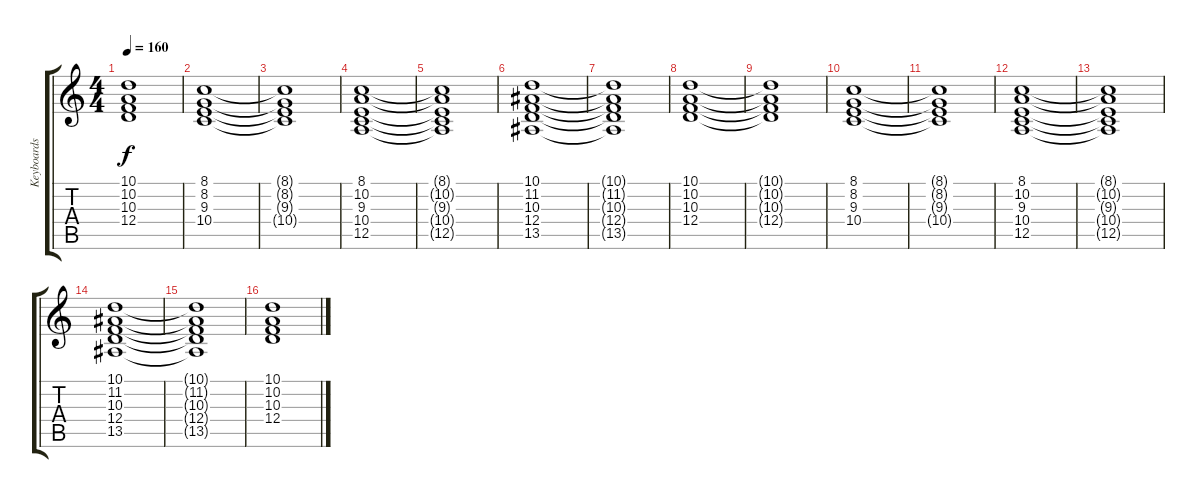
\track ("Keyboards" "Keyboards") {instrument synthstrings1}
\staff {score tabs}
\tuning (E4 B3 G3 D3 A2 E2) {hide}
\ts (4 4)
\tempo 160
\clef g2
\ks c
(10.1{t} 10.2{t} 10.3{t} 12.4{t}).1{dy f} |
(8.1 8.2 9.3 10.4).1 |
(8.1{t} 8.2{t} 9.3{t} 10.4{t}).1 |
(8.1 10.2 9.3 10.4 12.5).1 |
(8.1{t} 10.2{t} 9.3{t} 10.4{t} 12.5{t}).1 |
(10.1 11.2 10.3 12.4 13.5).1 |
(10.1{t} 11.2{t} 10.3{t} 12.4{t} 13.5{t}).1 |
(10.1 10.2 10.3 12.4).1 |
(10.1{t} 10.2{t} 10.3{t} 12.4{t}).1 |
(8.1 8.2 9.3 10.4).1 |
(8.1{t} 8.2{t} 9.3{t} 10.4{t}).1 |
(8.1 10.2 9.3 10.4 12.5).1 |
(8.1{t} 10.2{t} 9.3{t} 10.4{t} 12.5{t}).1 |
(10.1 11.2 10.3 12.4 13.5).1 |
(10.1{t} 11.2{t} 10.3{t} 12.4{t} 13.5{t}).1 |
(10.1 10.2 10.3 12.4).1
